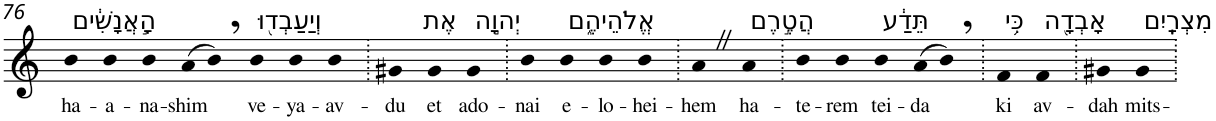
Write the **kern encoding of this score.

**kern	**text
*part1	*part1
*staff1	*staff1
*I"Piano	*
*I'Pno	*
!!LO:PB:g=z
*clefG2	*
*k[]	*
=76	=76
!LO:TX:a:t=הָ֣אֲנָשִׁ֔ים	!
!	!LO:LY:b
4b	ha-
!	!LO:LY:b
4b	-a-
!	!LO:LY:b
4b	-na-
!	!LO:LY:b
(>8a	-shim
8b,)	.
!LO:TX:a:t=וְיַעַבְד֖וּ	!
!	!LO:LY:b
4b	ve-
!	!LO:LY:b
4b	-ya-
!	!LO:LY:b
4b	-av-
=77.	=77.
!	!LO:LY:b
4g#X	-du
!LO:TX:a:t=אֶת	!
!	!LO:LY:b
4g#	et
!LO:TX:a:t=יְהוָ֣ה	!
!	!LO:LY:b
4g#	ado-
=78.	=78.
!	!LO:LY:b
4b	-nai
!LO:TX:a:t=אֱלֹהֵיהֶ֑ם	!
!	!LO:LY:b
4b	e-
!	!LO:LY:b
4b	-lo-
!	!LO:LY:b
4b	-hei-
=79.	=79.
!	!LO:LY:b
4aZ	-hem
!LO:TX:a:t=הֲטֶ֣רֶם	!
!	!LO:LY:b
4a	ha-
=80.	=80.
!	!LO:LY:b
4b	-te-
!	!LO:LY:b
4b	-rem
!LO:TX:a:t=תֵּדַ֔ע	!
!	!LO:LY:b
4b	tei-
!	!LO:LY:b
(>8a	-da
8b,)	.
=81.	=81.
!LO:TX:a:t=כִּ֥י	!
!	!LO:LY:b
4f	ki
!LO:TX:a:t=אָבְדָ֖ה	!
!	!LO:LY:b
4f	av-
=82.	=82.
!	!LO:LY:b
4g#X	-dah
!LO:TX:a:t=מִצְרָֽיִם	!
!	!LO:LY:b
4g#	mits-
=.	=.
*-	*-
